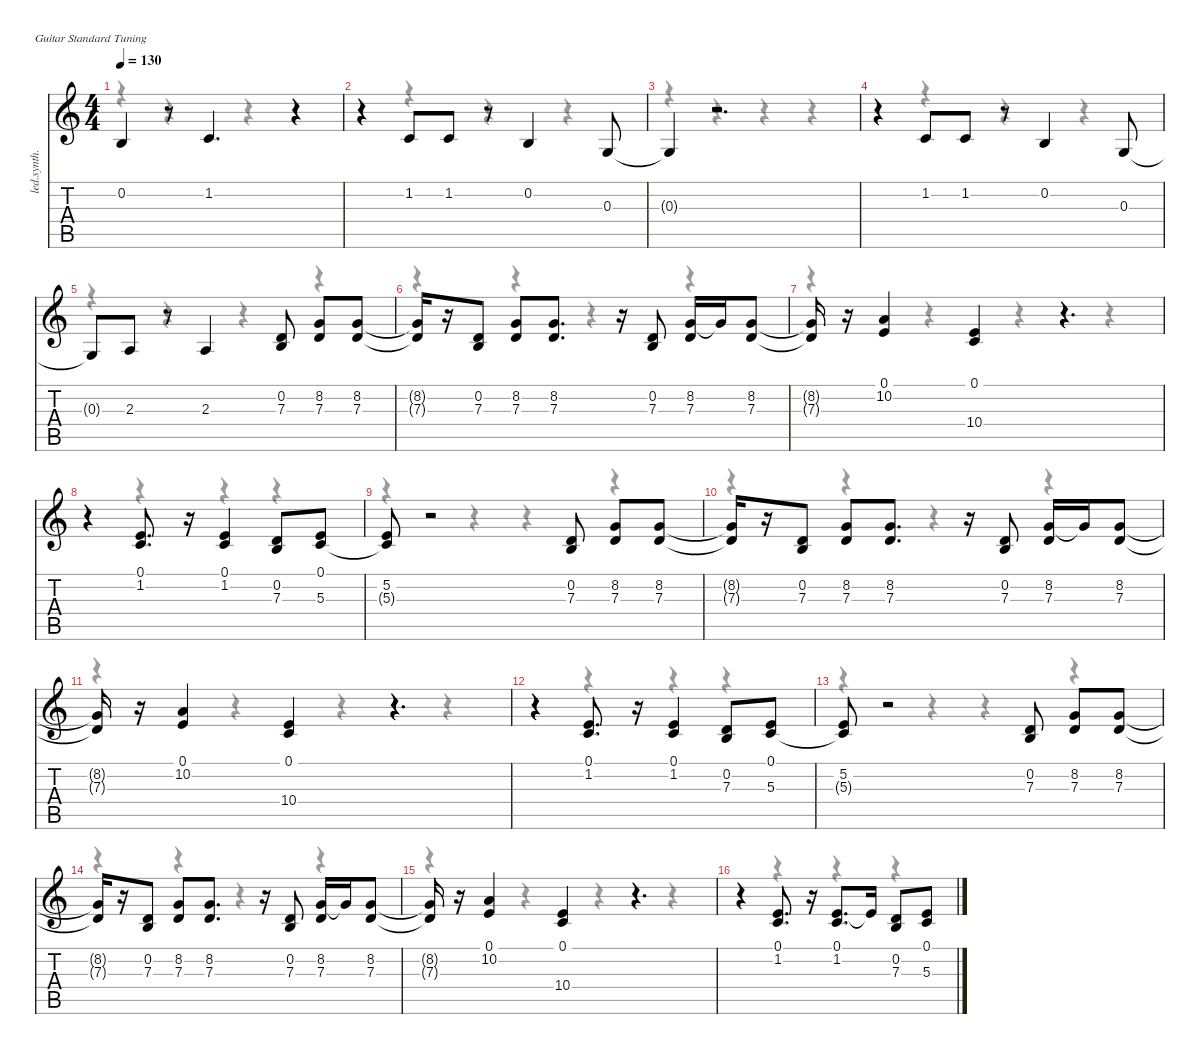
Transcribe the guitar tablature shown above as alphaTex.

\defaultSystemsLayout 4
\hideDynamics
\bracketExtendMode nobrackets
\track ("Vocal" "led.synth.") {instrument lead6voice}
\staff {score tabs}
\tuning (E4 B3 G3 D3 A2 E2)
\voice
\ts (4 4)
\tempo 130
\clef g2
\ks c
0.2.4{dy fff beam Up} r.8{beam Up} 1.2.4{d beam Up} r.4{beam Up} |
r.4{beam Up} 1.2.8{beam Up} 1.2.8{beam Up} r.8{beam Up} 0.2.4{beam Up} 0.3.8{beam Up} |
0.3{t}.4{beam Up} r.2{d beam Up} |
r.4{beam Up} 1.2.8{beam Up} 1.2.8{beam Up} r.8{beam Up} 0.2.4{beam Up} 0.3.8{beam Up} |
0.3{t}.8{beam Up} 2.3.8{beam Up} r.8{beam Up} 2.3.4{beam Up} (0.2 7.3).8{beam Up} (8.2 7.3).8{beam Up} (8.2 7.3).8{beam Up} |
(8.2{t} 7.3{t}).16{beam Up} r.16{beam Up} (0.2 7.3).8{beam Up} (8.2 7.3).8{beam Up} (8.2 7.3).8{d beam Up} r.16{beam Up} (0.2 7.3).8{beam Up} (8.2 7.3).16{beam Up} 8.2{t}.16{beam Up} (8.2 7.3).8{beam Up} |
(8.2{t} 7.3{t}).16{beam Up} r.16{beam Up} (0.1 10.2).4{beam Up} (0.1 10.4).4{beam Up} r.4{d beam Up} |
r.4{beam Up} (0.1 1.2).8{d beam Up} r.16{beam Up} (0.1 1.2).4{beam Up} (0.2 7.3).8{beam Up} (0.1 5.3).8{beam Up} |
(5.2 5.3{t}).8{beam Up} r.2{beam Up} (0.2 7.3).8{beam Up} (8.2 7.3).8{beam Up} (8.2 7.3).8{beam Up} |
(8.2{t} 7.3{t}).16{beam Up} r.16{beam Up} (0.2 7.3).8{beam Up} (8.2 7.3).8{beam Up} (8.2 7.3).8{d beam Up} r.16{beam Up} (0.2 7.3).8{beam Up} (8.2 7.3).16{beam Up} 8.2{t}.16{beam Up} (8.2 7.3).8{beam Up} |
(8.2{t} 7.3{t}).16{beam Up} r.16{beam Up} (0.1 10.2).4{beam Up} (0.1 10.4).4{beam Up} r.4{d beam Up} |
r.4{beam Up} (0.1 1.2).8{d beam Up} r.16{beam Up} (0.1 1.2).4{beam Up} (0.2 7.3).8{beam Up} (0.1 5.3).8{beam Up} |
(5.2 5.3{t}).8{beam Up} r.2{beam Up} (0.2 7.3).8{beam Up} (8.2 7.3).8{beam Up} (8.2 7.3).8{beam Up} |
(8.2{t} 7.3{t}).16{beam Up} r.16{beam Up} (0.2 7.3).8{beam Up} (8.2 7.3).8{beam Up} (8.2 7.3).8{d beam Up} r.16{beam Up} (0.2 7.3).8{beam Up} (8.2 7.3).16{beam Up} 8.2{t}.16{beam Up} (8.2 7.3).8{beam Up} |
(8.2{t} 7.3{t}).16{beam Up} r.16{beam Up} (0.1 10.2).4{beam Up} (0.1 10.4).4{beam Up} r.4{d beam Up} |
r.4{beam Up} (0.1 1.2).8{d beam Up} r.16{beam Up} (0.1 1.2).8{d beam Up} 0.1{t}.16{beam Up} (0.2 7.3).8{beam Up} (0.1 5.3).8{beam Up}
\voice
\clef g2
\ottava regular
\simile none
\ks c
r.4{dy mf beam Down} r.4{beam Down} r.4{beam Down} r.4{beam Down} |
r.4{beam Down} r.4{beam Down} r.4{beam Down} r.4{beam Down} |
r.4{beam Down} r.4{beam Down} r.4{beam Down} r.4{beam Down} |
r.4{beam Down} r.4{beam Down} r.4{beam Down} r.4{beam Down} |
r.4{beam Down} r.4{beam Down} r.4{beam Down} r.4{beam Down} |
r.4{beam Down} r.4{beam Down} r.4{beam Down} r.4{beam Down} |
r.4{beam Down} r.4{beam Down} r.4{beam Down} r.4{beam Down} |
r.4{beam Down} r.4{beam Down} r.4{beam Down} r.4{beam Down} |
r.4{beam Down} r.4{beam Down} r.4{beam Down} r.4{beam Down} |
r.4{beam Down} r.4{beam Down} r.4{beam Down} r.4{beam Down} |
r.4{beam Down} r.4{beam Down} r.4{beam Down} r.4{beam Down} |
r.4{beam Down} r.4{beam Down} r.4{beam Down} r.4{beam Down} |
r.4{beam Down} r.4{beam Down} r.4{beam Down} r.4{beam Down} |
r.4{beam Down} r.4{beam Down} r.4{beam Down} r.4{beam Down} |
r.4{beam Down} r.4{beam Down} r.4{beam Down} r.4{beam Down} |
r.4{beam Down} r.4{beam Down} r.4{beam Down} r.4{beam Down}
